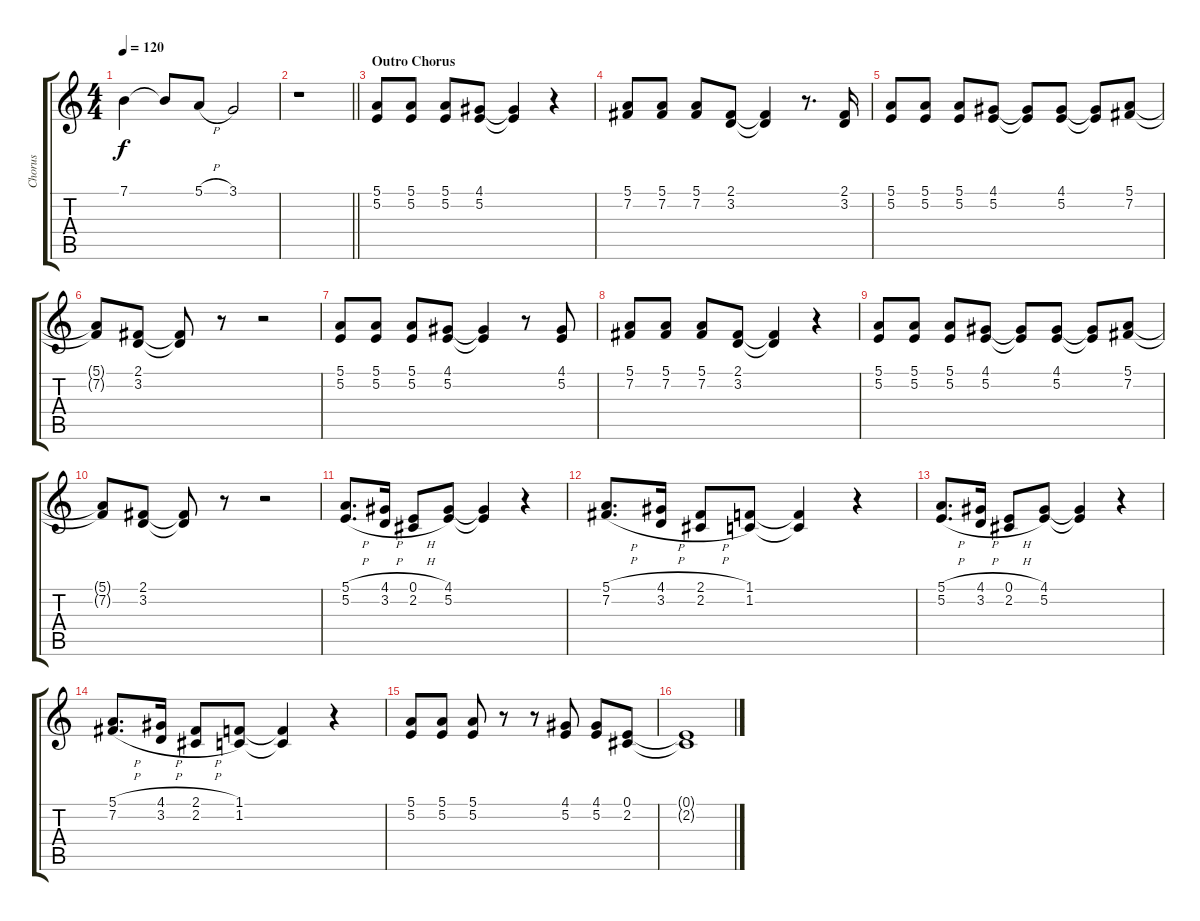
\track ("Chorus" "Chorus") {instrument flute}
\staff {score tabs}
\tuning (E4 B3 G3 D3 A2 E2) {hide}
\ts (4 4)
\tempo 120
\clef g2
\ks c
7.1{t}.4{dy f} 7.1{t}.8 5.1{h}.8 3.1.2 |
\barLineRight lightlight
r.1 |
\section ("" "Outro Chorus")
(5.1 5.2).8 (5.1 5.2).8 (5.1 5.2).8 (4.1 5.2).8 (4.1{t} 5.2{t}).4 r.4 |
(5.1 7.2).8 (5.1 7.2).8 (5.1 7.2).8 (2.1 3.2).8 (2.1{t} 3.2{t}).4 r.8{d} (2.1 3.2).16 |
(5.1 5.2).8 (5.1 5.2).8 (5.1 5.2).8 (4.1 5.2).8 (4.1{t} 5.2{t}).8 (4.1 5.2).8 (4.1{t} 5.2{t}).8 (5.1 7.2).8 |
(5.1{t} 7.2{t}).8 (2.1 3.2).8 (2.1{t} 3.2{t}).8 r.8 r.2 |
(5.1 5.2).8 (5.1 5.2).8 (5.1 5.2).8 (4.1 5.2).8 (4.1{t} 5.2{t}).4 r.8 (4.1 5.2).8 |
(5.1 7.2).8 (5.1 7.2).8 (5.1 7.2).8 (2.1 3.2).8 (2.1{t} 3.2{t}).4 r.4 |
(5.1 5.2).8 (5.1 5.2).8 (5.1 5.2).8 (4.1 5.2).8 (4.1{t} 5.2{t}).8 (4.1 5.2).8 (4.1{t} 5.2{t}).8 (5.1 7.2).8 |
(5.1{t} 7.2{t}).8 (2.1 3.2).8 (2.1{t} 3.2{t}).8 r.8 r.2 |
(5.1{h} 5.2{h}).8{d} (4.1{h} 3.2{h}).16 (0.1{h} 2.2{h}).8 (4.1 5.2).8 (4.1{t} 5.2{t}).4 r.4 |
(5.1{h} 7.2{h}).8{d} (4.1{h} 3.2{h}).16 (2.1{h} 2.2{h}).8 (1.1 1.2).8 (1.1{t} 1.2{t}).4 r.4 |
(5.1{h} 5.2{h}).8{d} (4.1{h} 3.2{h}).16 (0.1{h} 2.2{h}).8 (4.1 5.2).8 (4.1{t} 5.2{t}).4 r.4 |
(5.1{h} 7.2{h}).8{d} (4.1{h} 3.2{h}).16 (2.1{h} 2.2{h}).8 (1.1 1.2).8 (1.1{t} 1.2{t}).4 r.4 |
(5.1 5.2).8 (5.1 5.2).8 (5.1 5.2).8 r.8 r.8 (4.1 5.2).8 (4.1 5.2).8 (0.1 2.2).8 |
(0.1{t} 2.2{t}).1
